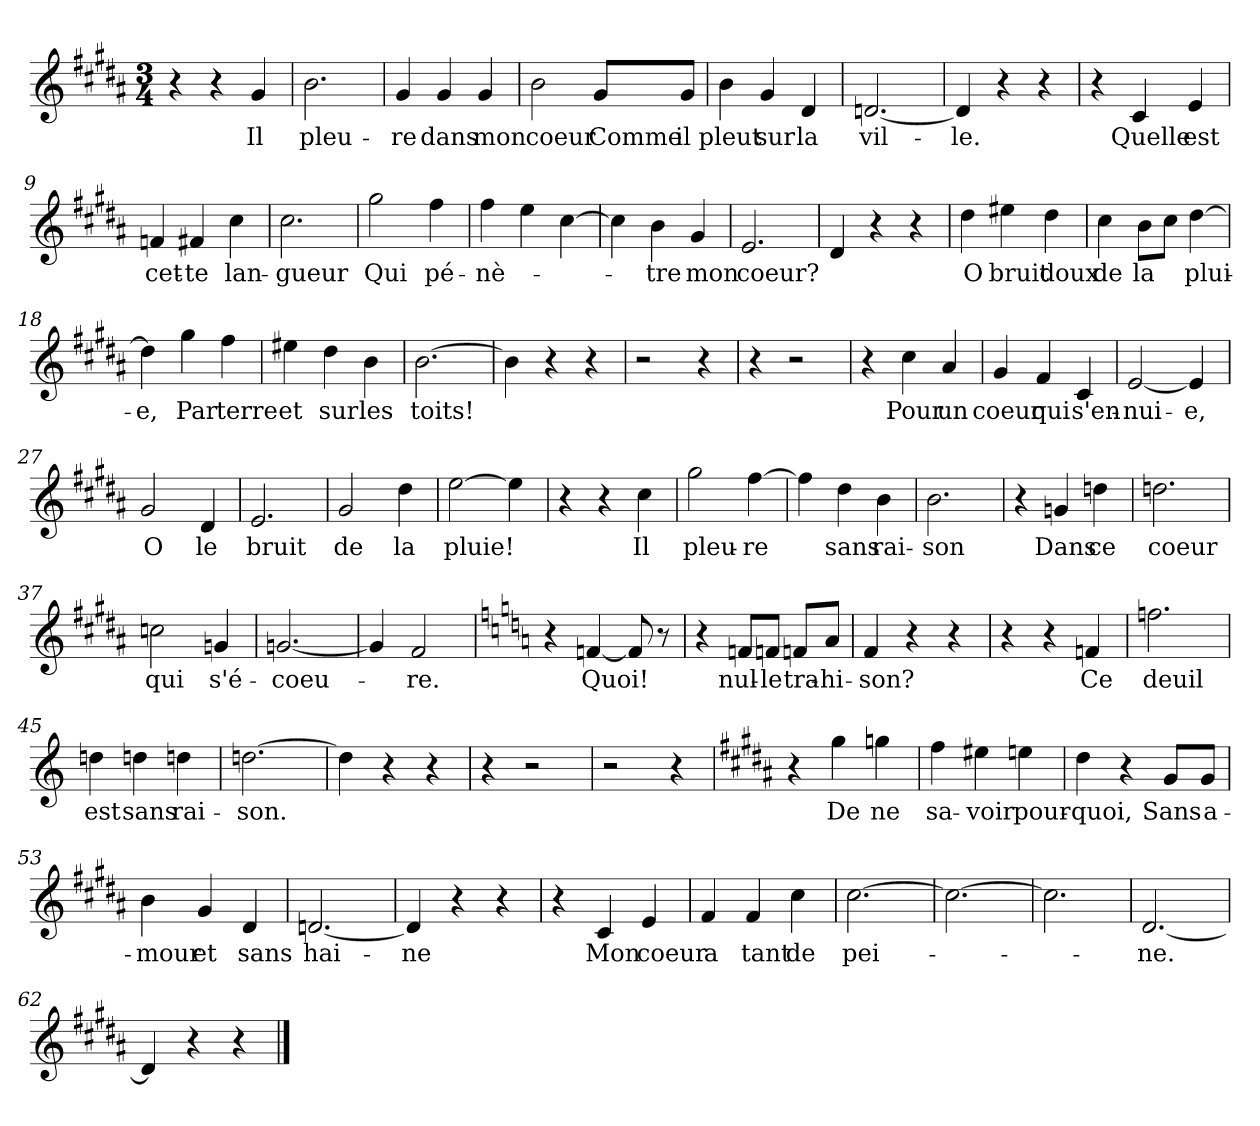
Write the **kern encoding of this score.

**kern	**text
*part1	*part1
*staff1	*staff1
*clefG2	*
*k[f#c#g#d#a#]	*
*M3/4	*
=1	=1
4r	.
4r	.
!	!LO:LY:b
4g#/	Il
=2	=2
!	!LO:LY:b
2.b\	pleu-
=3	=3
!	!LO:LY:b
4g#/	-re
!	!LO:LY:b
4g#/	dans
!	!LO:LY:b
4g#/	mon
=4	=4
!	!LO:LY:b
2b\	coeur
!	!LO:LY:b
8g#/L	Comme
!	!LO:LY:b
8g#/J	il
=5	=5
!	!LO:LY:b
4b\	pleut
!	!LO:LY:b
4g#/	sur
!	!LO:LY:b
4d#/	la
=6	=6
!	!LO:LY:b
[2.dn/	vil-
=7	=7
!	!LO:LY:b
4d/]	-le.
4r	.
4r	.
=8	=8
4r	.
!	!LO:LY:b
4c#/	Quelle
!	!LO:LY:b
4e/	est
=9	=9
!	!LO:LY:b
4fn/	cet-
!	!LO:LY:b
4f#X/	-te
!	!LO:LY:b
4cc#\	lan-
=10	=10
!	!LO:LY:b
2.cc#\	-gueur
!!LO:LB:g=z
=11	=11
!	!LO:LY:b
2gg#\	Qui
!	!LO:LY:b
4ff#\	pé-
=12	=12
!	!LO:LY:b
4ff#\	-nè-
4ee\	.
[4cc#\	.
=13	=13
4cc#\]	.
!	!LO:LY:b
4b\	-tre
!	!LO:LY:b
4g#/	mon
=14	=14
!	!LO:LY:b
2.e/	coeur?
=15	=15
4d#/	.
4r	.
4r	.
=16	=16
!	!LO:LY:b
4dd#\	O
!	!LO:LY:b
4ee#X\	bruit
!	!LO:LY:b
4dd#\	doux
=17	=17
!	!LO:LY:b
4cc#\	de
!	!LO:LY:b
8b\L	la
8cc#\J	.
!	!LO:LY:b
[4dd#\	plui-
=18	=18
!	!LO:LY:b
4dd#\]	-e,
!	!LO:LY:b
4gg#\	Par
!	!LO:LY:b
4ff#\	terre
=19	=19
!	!LO:LY:b
4ee#X\	et
!	!LO:LY:b
4dd#\	sur
!	!LO:LY:b
4b\	les
=20	=20
!	!LO:LY:b
[2.b\	toits!
=21	=21
4b\]	.
4r	.
4r	.
!!LO:LB:g=z
=22	=22
2r	.
4r	.
=23	=23
4r	.
2r	.
=24	=24
4r	.
!	!LO:LY:b
4cc#\	Pour
!	!LO:LY:b
4a#/	un
=25	=25
!	!LO:LY:b
4g#/	coeur
!	!LO:LY:b
4f#/	qui
!	!LO:LY:b
4c#/	s'en-
=26	=26
!	!LO:LY:b
[2e/	-nui-
!	!LO:LY:b
4e/]	-e,
=27	=27
!	!LO:LY:b
2g#/	O
!	!LO:LY:b
4d#/	le
=28	=28
!	!LO:LY:b
2.e/	bruit
=29	=29
!	!LO:LY:b
2g#/	de
!	!LO:LY:b
4dd#\	la
=30	=30
!	!LO:LY:b
[2ee\	pluie!
4ee\]	.
=31	=31
4r	.
4r	.
!	!LO:LY:b
4cc#\	Il
=32	=32
!	!LO:LY:b
2gg#\	pleu-
!	!LO:LY:b
[4ff#\	-re
=33	=33
4ff#\]	.
!	!LO:LY:b
4dd#\	sans
!	!LO:LY:b
4b\	rai-
=34	=34
!	!LO:LY:b
2.b\	-son
!!LO:LB:g=z
=35	=35
4r	.
!	!LO:LY:b
4gn/	Dans
!	!LO:LY:b
4ddn\	ce
=36	=36
!	!LO:LY:b
2.ddn\	coeur
=37	=37
!	!LO:LY:b
2ccn\	qui
!	!LO:LY:b
4gn/	s'é-
=38	=38
!	!LO:LY:b
[2.gn/	-coeu-
=39	=39
4g/]	.
!	!LO:LY:b
2f#/	-re.
=40	=40
*k[]	*
4r	.
!	!LO:LY:b
[4fn/	Quoi!
8fn/]	.
8r	.
=41	=41
4r	.
!	!LO:LY:b
8fn/L	nul-
!	!LO:LY:b
8fn/J	-le
!	!LO:LY:b
8fn/L	tra-
!	!LO:LY:b
8a/J	-hi-
=42	=42
!	!LO:LY:b
4f/	-son?
4r	.
4r	.
=43	=43
4r	.
4r	.
!	!LO:LY:b
4fn/	Ce
=44	=44
!	!LO:LY:b
2.ffn\	deuil
!!LO:LB:g=z
=45	=45
!	!LO:LY:b
4ddn\	est
!	!LO:LY:b
4ddn\	sans
!	!LO:LY:b
4ddn\	rai-
=46	=46
!	!LO:LY:b
[2.ddn\	-son.
=47	=47
4ddn\]	.
4r	.
4r	.
=48	=48
4r	.
2r	.
=49	=49
2r	.
4r	.
=50	=50
*k[f#c#g#d#a#]	*
4r	.
!	!LO:LY:b
4gg#\	De
!	!LO:LY:b
4ggn\	ne
=51	=51
!	!LO:LY:b
4ff#\	sa-
!	!LO:LY:b
4ee#X\	-voir
!	!LO:LY:b
4een\	pour-
=52	=52
!	!LO:LY:b
4dd#\	-quoi,
4r	.
!	!LO:LY:b
8g#/L	Sans
!	!LO:LY:b
8g#/J	a-
=53	=53
!	!LO:LY:b
4b\	-mour
!	!LO:LY:b
4g#/	et
!	!LO:LY:b
4d#/	sans
=54	=54
!	!LO:LY:b
[2.dn/	hai-
=55	=55
!	!LO:LY:b
4d/]	-ne
4r	.
4r	.
!!LO:LB:g=z
=56	=56
4r	.
!	!LO:LY:b
4c#/	Mon
!	!LO:LY:b
4e/	coeur
=57	=57
!	!LO:LY:b
4f#/	a
!	!LO:LY:b
4f#/	tant
!	!LO:LY:b
4cc#\	de
=58	=58
!	!LO:LY:b
[2.cc#\	pei-
=59	=59
2.cc#\_	.
=60	=60
2.cc#\]	.
=61	=61
!	!LO:LY:b
[2.d#/	-ne.
=62	=62
4d#/]	.
4r	.
4r	.
==	==
*-	*-
